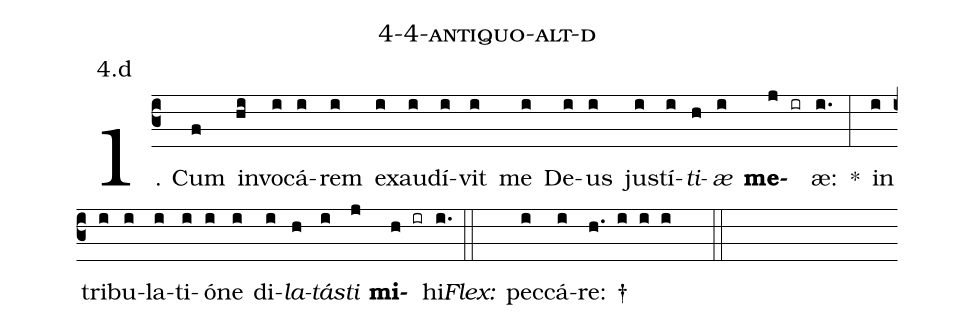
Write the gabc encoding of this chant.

name: 4-4-antiquo-alt-d;
annotation: 4.d;
%%
(c3)1. Cum(f) in(hi)vo(i)cá(i)rem(i) ex(i)au(i)dí(i)vit(i) me(i) De(i)us(i) jus(i)tí(i)<i>ti</i>(h)<i>æ</i>(i) <b>me</b>(j ir)æ:(i.) *(:) in(i) tri(i)bu(i)la(i)ti(i)ó(i)ne(i) di(i)<i>la</i>(h)<i>tás</i>(i)<i>ti</i>(j) <b>mi</b>(h ir)hi.(i.) (::)
<i>Flex:</i>()  pec(i)cá(i)re: †(h. i i i  ::)
